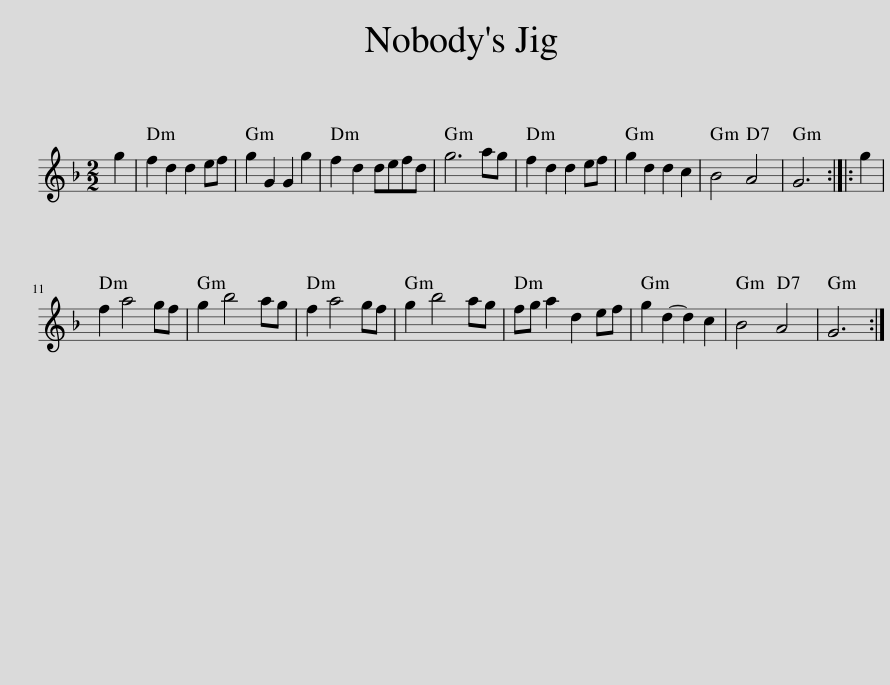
X:1
L:1/8
M:2/2
I:linebreak $
K:F
V:1 treble
V:1
 g2 | f2 d2 d2 ef | g2 G2 G2 g2 | f2 d2 defd | g6 ag | %5
 f2 d2 d2 ef | g2 d2 d2 c2 | B4 A4 | G6 :: g2 |$ %10
 f2 a4 gf | g2 b4 ag | f2 a4 gf | g2 b4 ag | fg a2 d2 ef | %15
 g2 d2- d2 c2 | B4 A4 | G6 :| %18
